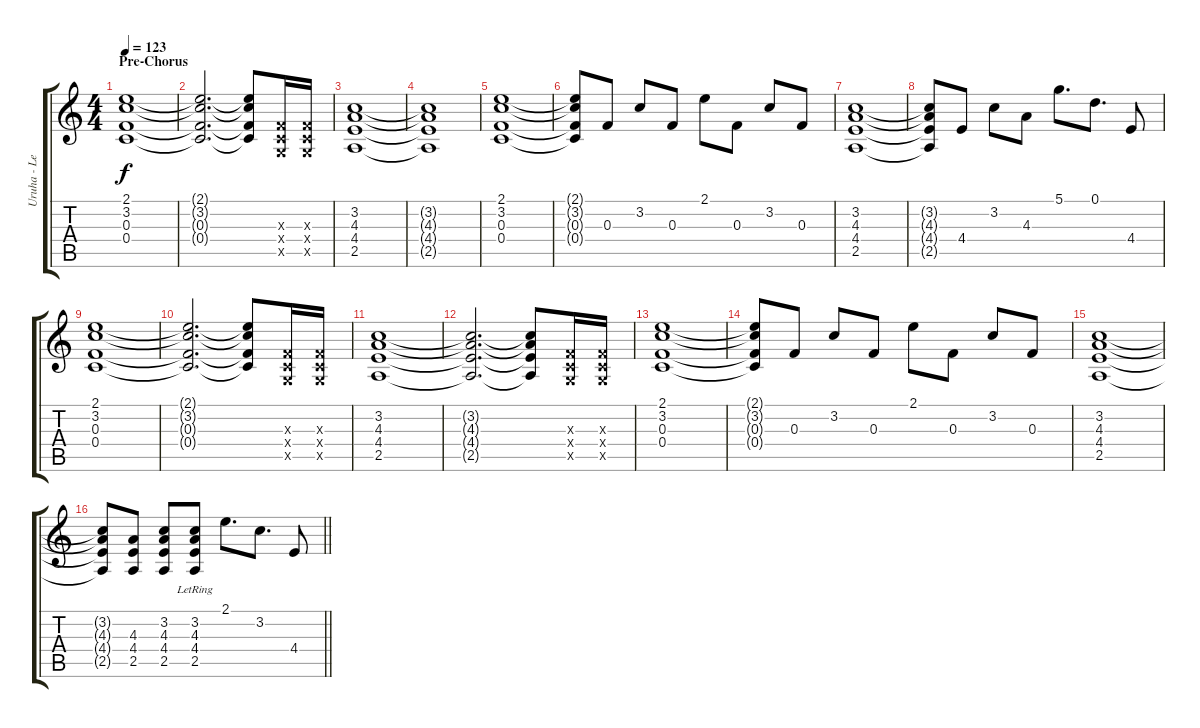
\track ("Uruha - Lead Guitar" "Uruha - Le") {instrument distortionguitar}
\staff {score tabs}
\tuning (D4 A3 F3 C3 G2 D2) {hide}
\ts (4 4)
\section ("" "Pre-Chorus")
\tempo 123
\clef g2
\ks c
(2.1 3.2 0.3 0.4).1{dy f volume 12 balance 16 instrument distortionguitar} |
(2.1{t} 3.2{t} 0.3{t} 0.4{t}).2{d} (2.1{t} 3.2{t} 0.3{t} 0.4{t}).8 (0.3{x} 0.4{x} 0.5{x}).16 (0.3{x} 0.4{x} 0.5{x}).16 |
(3.2 4.3 4.4 2.5).1 |
(3.2{t} 4.3{t} 4.4{t} 2.5{t}).1 |
(2.1 3.2 0.3 0.4).1 |
(2.1{t} 3.2{t} 0.3{t} 0.4{t}).8 0.3.8 3.2.8 0.3.8 2.1.8 0.3.8 3.2.8 0.3.8 |
(3.2 4.3 4.4 2.5).1 |
(3.2{t} 4.3{t} 4.4{t} 2.5{t}).8 4.4.8 3.2.8 4.3.8 5.1.8{d} 0.1.8{d} 4.4.8 |
(2.1 3.2 0.3 0.4).1 |
(2.1{t} 3.2{t} 0.3{t} 0.4{t}).2{d} (2.1{t} 3.2{t} 0.3{t} 0.4{t}).8 (0.3{x} 0.4{x} 0.5{x}).16 (0.3{x} 0.4{x} 0.5{x}).16 |
(3.2 4.3 4.4 2.5).1 |
(3.2{t} 4.3{t} 4.4{t} 2.5{t}).2{d} (3.2{t} 4.3{t} 4.4{t} 2.5{t}).8 (0.3{x} 0.4{x} 0.5{x}).16 (0.3{x} 0.4{x} 0.5{x}).16 |
(2.1 3.2 0.3 0.4).1 |
(2.1{t} 3.2{t} 0.3{t} 0.4{t}).8 0.3.8 3.2.8 0.3.8 2.1.8 0.3.8 3.2.8 0.3.8 |
(3.2 4.3 4.4 2.5).1 |
\barLineRight lightlight
(3.2{t} 4.3{t} 4.4{t} 2.5{t}).8 (4.3 4.4 2.5).8 (3.2 4.3 4.4 2.5).8 (3.2{lr} 4.3{lr} 4.4{lr} 2.5{lr}).8 2.1.8{d} 3.2.8{d} 4.4.8
